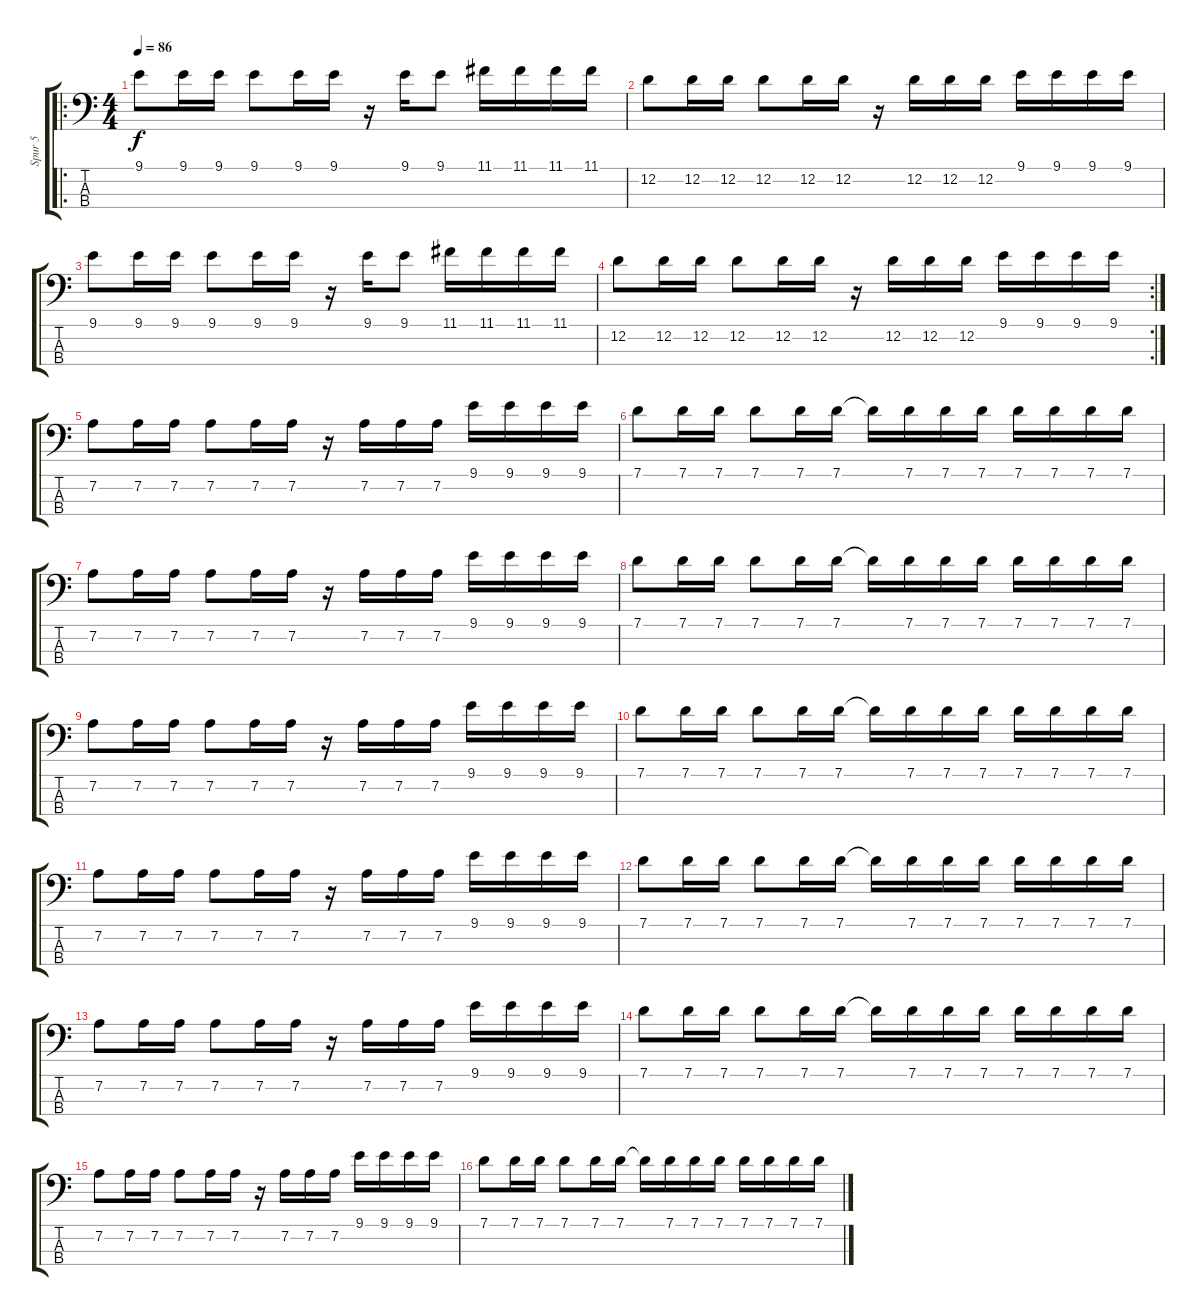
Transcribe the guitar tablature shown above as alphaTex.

\track ("Spur 5" "Spur 5") {instrument electricbassfinger}
\staff {score tabs}
\tuning (G2 D2 A1 E1) {hide}
\ro
\ts (4 4)
\tempo 86
\clef f4
\ks c
9.1.8{dy f} 9.1.16 9.1.16 9.1.8 9.1.16 9.1.16 r.16 9.1.16 9.1.8 11.1.16 11.1.16 11.1.16 11.1.16 |
12.2.8 12.2.16 12.2.16 12.2.8 12.2.16 12.2.16 r.16 12.2.16 12.2.16 12.2.16 9.1.16 9.1.16 9.1.16 9.1.16 |
9.1.8 9.1.16 9.1.16 9.1.8 9.1.16 9.1.16 r.16 9.1.16 9.1.8 11.1.16 11.1.16 11.1.16 11.1.16 |
\rc 2
12.2.8 12.2.16 12.2.16 12.2.8 12.2.16 12.2.16 r.16 12.2.16 12.2.16 12.2.16 9.1.16 9.1.16 9.1.16 9.1.16 |
7.2.8 7.2.16 7.2.16 7.2.8 7.2.16 7.2.16 r.16 7.2.16 7.2.16 7.2.16 9.1.16 9.1.16 9.1.16 9.1.16 |
7.1.8 7.1.16 7.1.16 7.1.8 7.1.16 7.1.16 7.1{t}.16 7.1.16 7.1.16 7.1.16 7.1.16 7.1.16 7.1.16 7.1.16 |
7.2.8 7.2.16 7.2.16 7.2.8 7.2.16 7.2.16 r.16 7.2.16 7.2.16 7.2.16 9.1.16 9.1.16 9.1.16 9.1.16 |
7.1.8 7.1.16 7.1.16 7.1.8 7.1.16 7.1.16 7.1{t}.16 7.1.16 7.1.16 7.1.16 7.1.16 7.1.16 7.1.16 7.1.16 |
7.2.8 7.2.16 7.2.16 7.2.8 7.2.16 7.2.16 r.16 7.2.16 7.2.16 7.2.16 9.1.16 9.1.16 9.1.16 9.1.16 |
7.1.8 7.1.16 7.1.16 7.1.8 7.1.16 7.1.16 7.1{t}.16 7.1.16 7.1.16 7.1.16 7.1.16 7.1.16 7.1.16 7.1.16 |
7.2.8 7.2.16 7.2.16 7.2.8 7.2.16 7.2.16 r.16 7.2.16 7.2.16 7.2.16 9.1.16 9.1.16 9.1.16 9.1.16 |
7.1.8 7.1.16 7.1.16 7.1.8 7.1.16 7.1.16 7.1{t}.16 7.1.16 7.1.16 7.1.16 7.1.16 7.1.16 7.1.16 7.1.16 |
7.2.8 7.2.16 7.2.16 7.2.8 7.2.16 7.2.16 r.16 7.2.16 7.2.16 7.2.16 9.1.16 9.1.16 9.1.16 9.1.16 |
7.1.8 7.1.16 7.1.16 7.1.8 7.1.16 7.1.16 7.1{t}.16 7.1.16 7.1.16 7.1.16 7.1.16 7.1.16 7.1.16 7.1.16 |
7.2.8 7.2.16 7.2.16 7.2.8 7.2.16 7.2.16 r.16 7.2.16 7.2.16 7.2.16 9.1.16 9.1.16 9.1.16 9.1.16 |
7.1.8 7.1.16 7.1.16 7.1.8 7.1.16 7.1.16 7.1{t}.16 7.1.16 7.1.16 7.1.16 7.1.16 7.1.16 7.1.16 7.1.16
